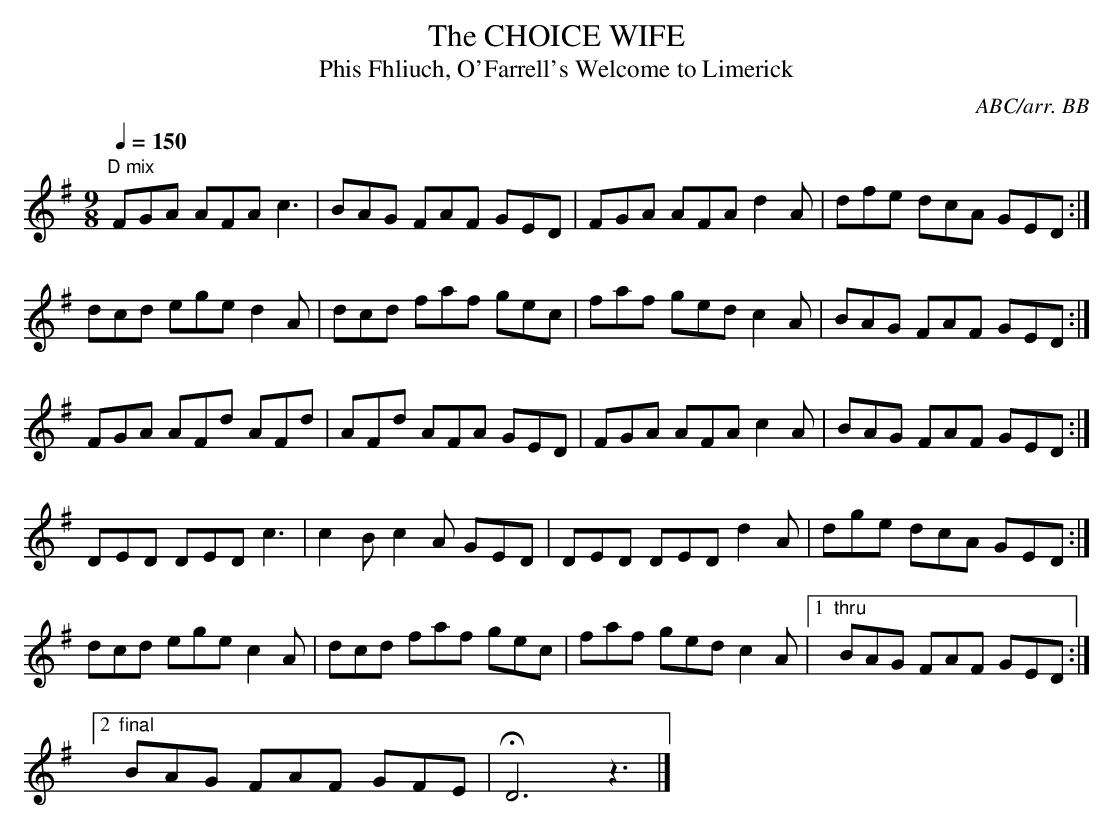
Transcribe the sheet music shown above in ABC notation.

X:1
T:CHOICE WIFE, The
T:Phis Fhliuch, O'Farrell's Welcome to Limerick
C:ABC/arr. BB
M:9/8
Q:1/4=150
L:1/8
K:G
"D mix"
FGA AFA c3|BAG FAF GED|FGA AFA d2A|dfe dcA GED :|
dcd ege d2A|dcd faf gec|faf ged c2A|BAG FAF GED :|
FGA AFd AFd|AFd AFA GED|FGA AFA c2A|BAG FAF GED :|
DED DED c3|c2Bc2A GED|DED DED d2A|dge dcA GED :|
dcd ege c2A|dcd faf gec|faf ged c2A|1 "thru"BAG FAF GED :|
[2 "final"BAG FAF GFE|HD6z3|]
